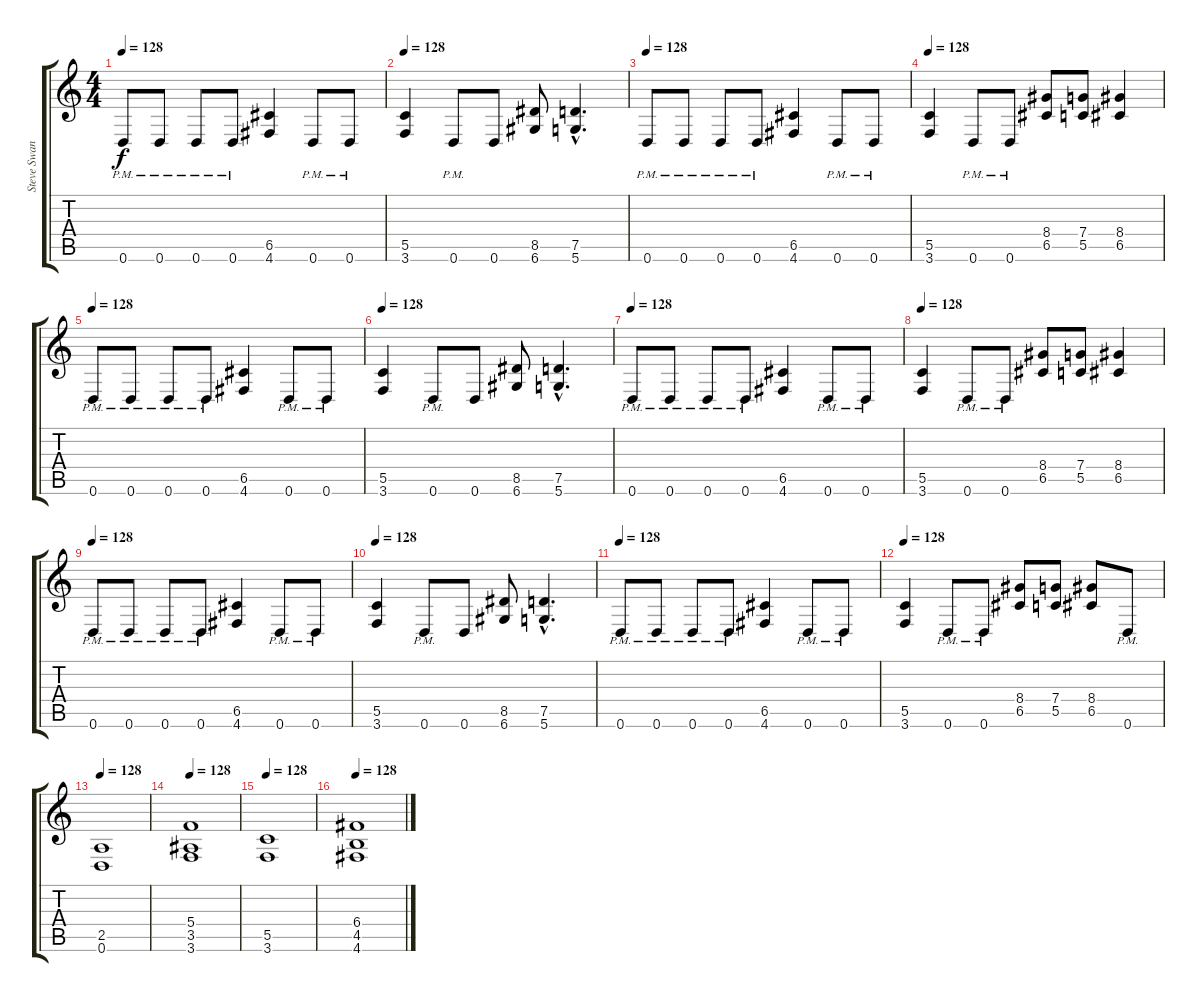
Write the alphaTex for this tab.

\track ("Steve Swanson (Rythm Guitar + Solo)" "Steve Swan") {instrument overdrivenguitar}
\staff {score tabs}
\tuning (D4 A3 F3 C3 G2 D2) {hide}
\ts (4 4)
\tempo 128
\clef g2
\ks c
0.6{pm}.8{dy f} 0.6{pm}.8 0.6{pm}.8 0.6{pm}.8 (6.5 4.6).4 0.6{pm}.8 0.6{pm}.8 |
\tempo 128
(5.5 3.6).4 0.6{pm}.8 0.6.8 (8.5 6.6).8 (7.5{hac} 5.6{hac}).4{d} |
\tempo 128
0.6{pm}.8 0.6{pm}.8 0.6{pm}.8 0.6{pm}.8 (6.5 4.6).4 0.6{pm}.8 0.6{pm}.8 |
\tempo 128
(5.5 3.6).4 0.6{pm}.8 0.6{pm}.8 (8.4 6.5).8 (7.4 5.5).8 (8.4 6.5).4 |
\tempo 128
0.6{pm}.8 0.6{pm}.8 0.6{pm}.8 0.6{pm}.8 (6.5 4.6).4 0.6{pm}.8 0.6{pm}.8 |
\tempo 128
(5.5 3.6).4 0.6{pm}.8 0.6.8 (8.5 6.6).8 (7.5{hac} 5.6{hac}).4{d} |
\tempo 128
0.6{pm}.8 0.6{pm}.8 0.6{pm}.8 0.6{pm}.8 (6.5 4.6).4 0.6{pm}.8 0.6{pm}.8 |
\tempo 128
(5.5 3.6).4 0.6{pm}.8 0.6{pm}.8 (8.4 6.5).8 (7.4 5.5).8 (8.4 6.5).4 |
\tempo 128
0.6{pm}.8 0.6{pm}.8 0.6{pm}.8 0.6{pm}.8 (6.5 4.6).4 0.6{pm}.8 0.6{pm}.8 |
\tempo 128
(5.5 3.6).4 0.6{pm}.8 0.6.8 (8.5 6.6).8 (7.5{hac} 5.6{hac}).4{d} |
\tempo 128
0.6{pm}.8 0.6{pm}.8 0.6{pm}.8 0.6{pm}.8 (6.5 4.6).4 0.6{pm}.8 0.6{pm}.8 |
\tempo 128
(5.5 3.6).4 0.6{pm}.8 0.6{pm}.8 (8.4 6.5).8 (7.4 5.5).8 (8.4 6.5).8 0.6{pm}.8 |
\tempo 128
(2.5 0.6).1 |
\tempo 128
(5.4 3.5 3.6).1 |
\tempo 128
(5.5 3.6).1 |
\tempo 128
(6.4 4.5 4.6).1
